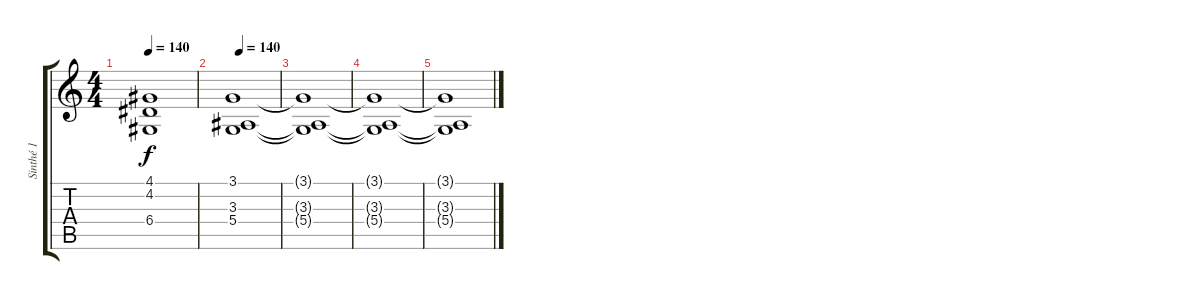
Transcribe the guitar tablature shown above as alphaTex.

\track ("Sinthé 1" "Sinthé 1") {instrument electricpiano2}
\staff {score tabs}
\tuning (E4 B3 G3 D3 A2 E2) {hide}
\ts (4 4)
\tempo 140
\clef g2
\ks c
(4.1 4.2 6.4).1{dy f} |
\tempo 140
(3.1 3.3 5.4).1{volume 0} |
(3.1{t} 3.3{t} 5.4{t}).1 |
(3.1{t} 3.3{t} 5.4{t}).1 |
(3.1{t} 3.3{t} 5.4{t}).1
